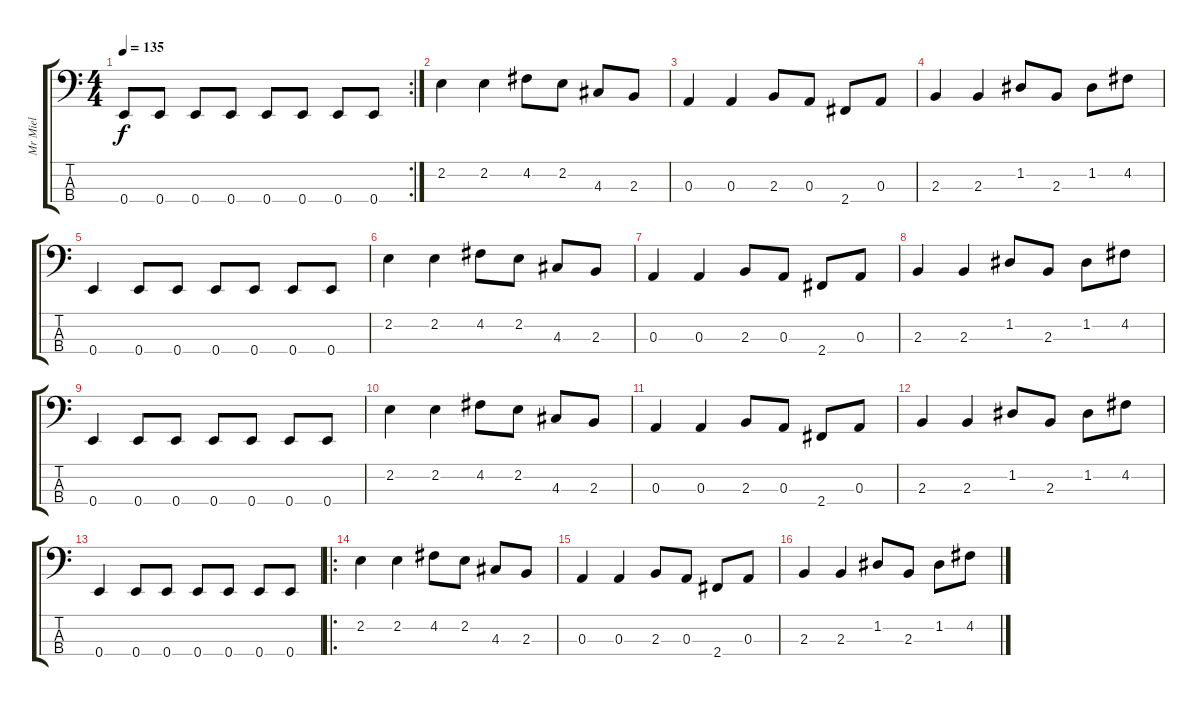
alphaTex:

\track ("Mr Miel" "Mr Miel") {instrument electricbasspick}
\staff {score tabs}
\tuning (G2 D2 A1 E1) {hide}
\rc 2
\ts (4 4)
\tempo 135
\clef f4
\ks c
0.4.8{dy f} 0.4.8 0.4.8 0.4.8 0.4.8 0.4.8 0.4.8 0.4.8 |
2.2.4 2.2.4 4.2.8 2.2.8 4.3.8 2.3.8 |
0.3.4 0.3.4 2.3.8 0.3.8 2.4.8 0.3.8 |
2.3.4 2.3.4 1.2.8 2.3.8 1.2.8 4.2.8 |
0.4.4 0.4.8 0.4.8 0.4.8 0.4.8 0.4.8 0.4.8 |
2.2.4 2.2.4 4.2.8 2.2.8 4.3.8 2.3.8 |
0.3.4 0.3.4 2.3.8 0.3.8 2.4.8 0.3.8 |
2.3.4 2.3.4 1.2.8 2.3.8 1.2.8 4.2.8 |
0.4.4 0.4.8 0.4.8 0.4.8 0.4.8 0.4.8 0.4.8 |
2.2.4 2.2.4 4.2.8 2.2.8 4.3.8 2.3.8 |
0.3.4 0.3.4 2.3.8 0.3.8 2.4.8 0.3.8 |
2.3.4 2.3.4 1.2.8 2.3.8 1.2.8 4.2.8 |
0.4.4 0.4.8 0.4.8 0.4.8 0.4.8 0.4.8 0.4.8 |
\ro
2.2.4 2.2.4 4.2.8 2.2.8 4.3.8 2.3.8 |
0.3.4 0.3.4 2.3.8 0.3.8 2.4.8 0.3.8 |
2.3.4 2.3.4 1.2.8 2.3.8 1.2.8 4.2.8
